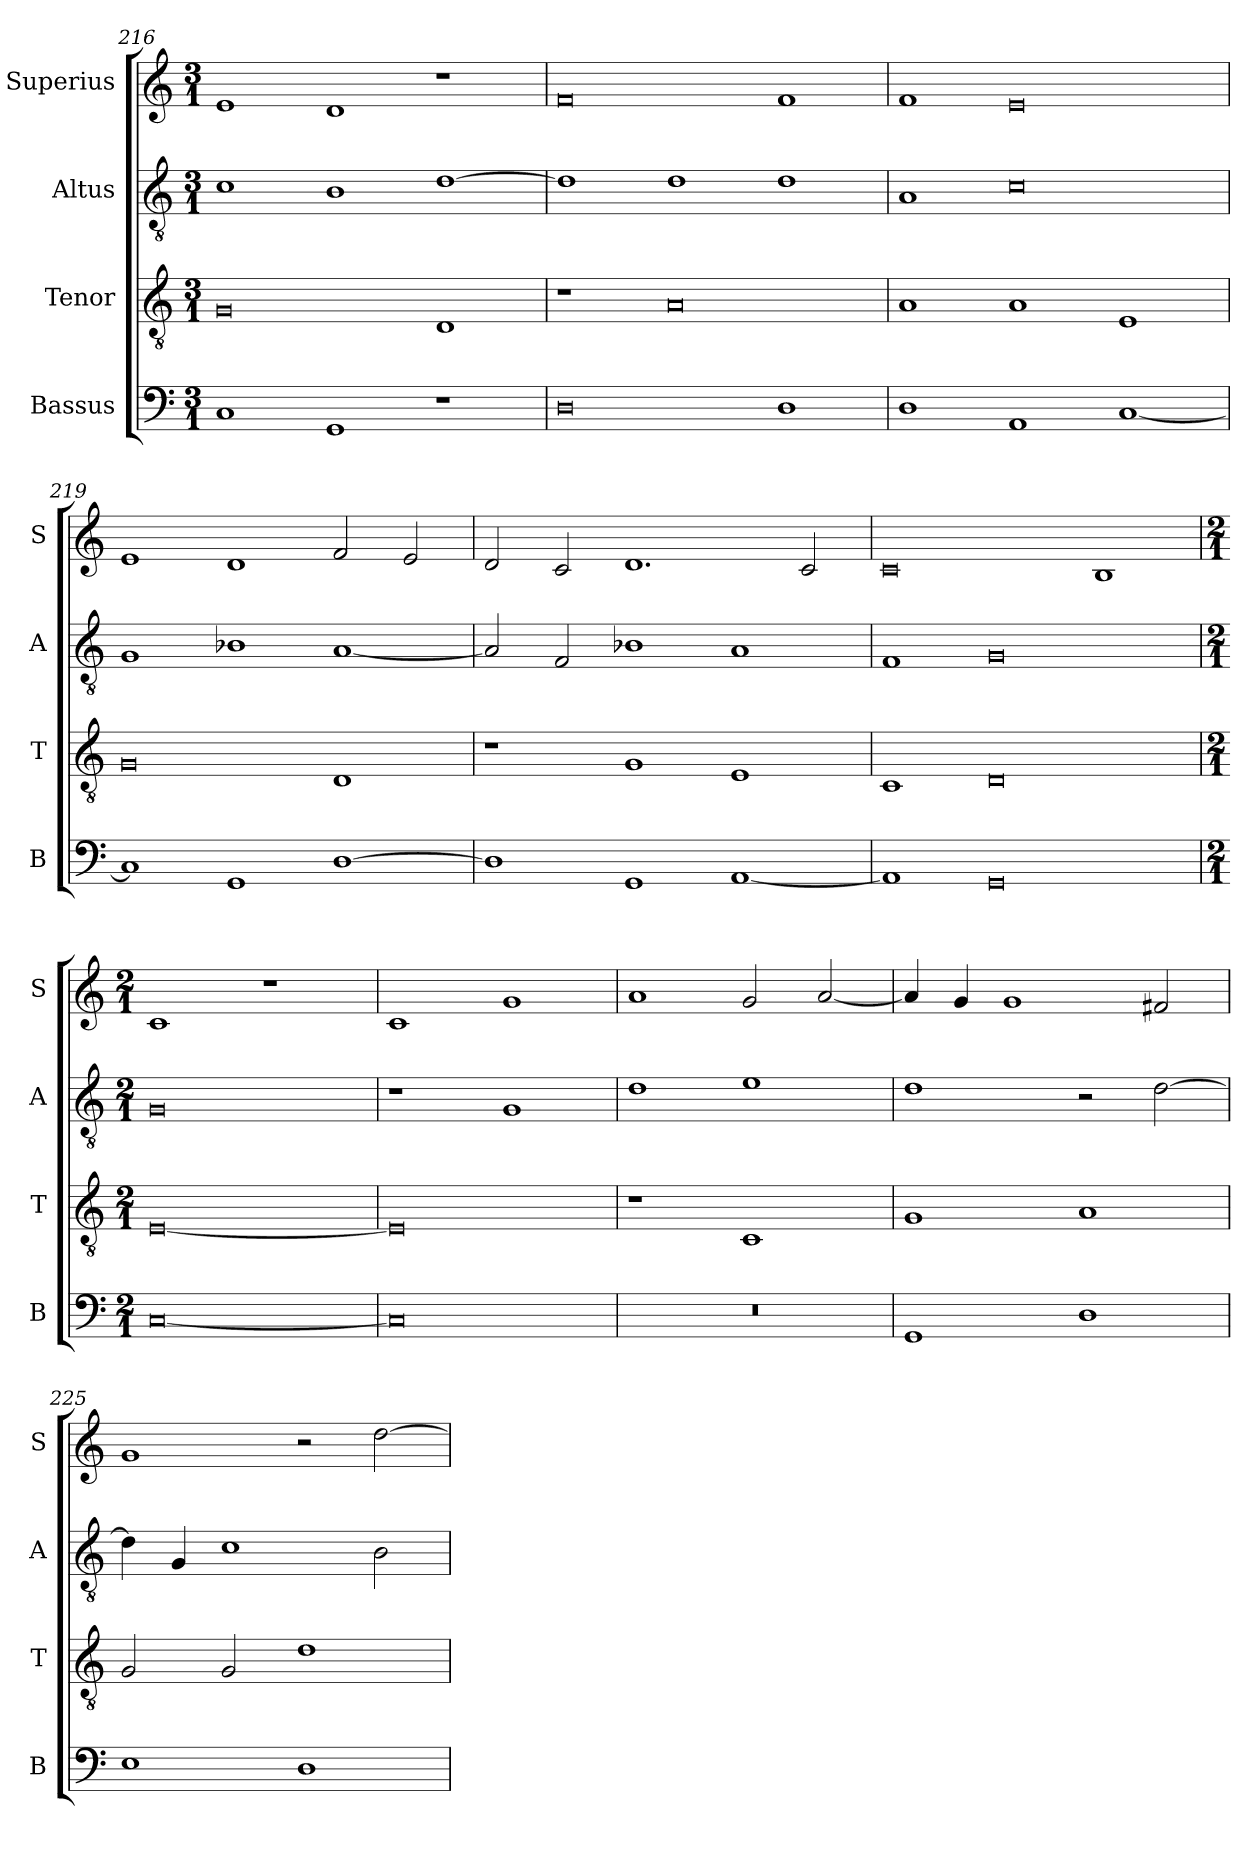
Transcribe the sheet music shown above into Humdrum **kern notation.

**kern	**kern	**kern	**kern
*part4	*part3	*part2	*part1
*staff4	*staff3	*staff2	*staff1
*I"Bassus	*I"Tenor	*I"Altus	*I"Superius
*I'B	*I'T	*I'A	*I'S
*clefF4	*clefGv2	*clefGv2	*clefG2
*k[]	*k[]	*k[]	*k[]
*C:	*C:	*C:	*C:
*M3/1	*M3/1	*M3/1	*M3/1
=216	=216	=216	=216
1C	0G	1c	1e
1GG	.	1B	1d
1r	1D	[1d	1r
=217	=217	=217	=217
0D	1r	1d]	0f
.	0A	1d	.
1D	.	1d	1f
=218	=218	=218	=218
1D	1A	1A	1f
1AA	1A	0c	0e
[1C	1E	.	.
=219	=219	=219	=219
1C]	0G	1G	1e
1GG	.	1B-X	1d
[1D	1D	[1A	2f
.	.	.	2e
=220	=220	=220	=220
1D]	1r	2A]	2d
.	.	2F	2c
1GG	1G	1B-X	1.d
[1AA	1E	1A	.
.	.	.	2c
=221	=221	=221	=221
1AA]	1C	1F	0c
0GG	0D	0G	.
.	.	.	1B
=	=	=	=
*M2/1	*M2/1	*M2/1	*M2/1
[0C	[0E	0G	1c
.	.	.	1r
=222	=222	=222	=222
0C]	0E]	1r	1c
.	.	1G	1g
=223	=223	=223	=223
0r	1r	1d	1a
.	1C	1e	2g
.	.	.	[2a
=224	=224	=224	=224
1GG	1G	1d	4a]
.	.	.	4g
.	.	.	1g
1D	1A	2r	.
.	.	[2d	2f#X
=225	=225	=225	=225
1E	2G	4d]	1g
.	.	4G	.
.	2G	1c	.
1D	1d	.	2r
.	.	2B	[2dd
=	=	=	=
*-	*-	*-	*-
